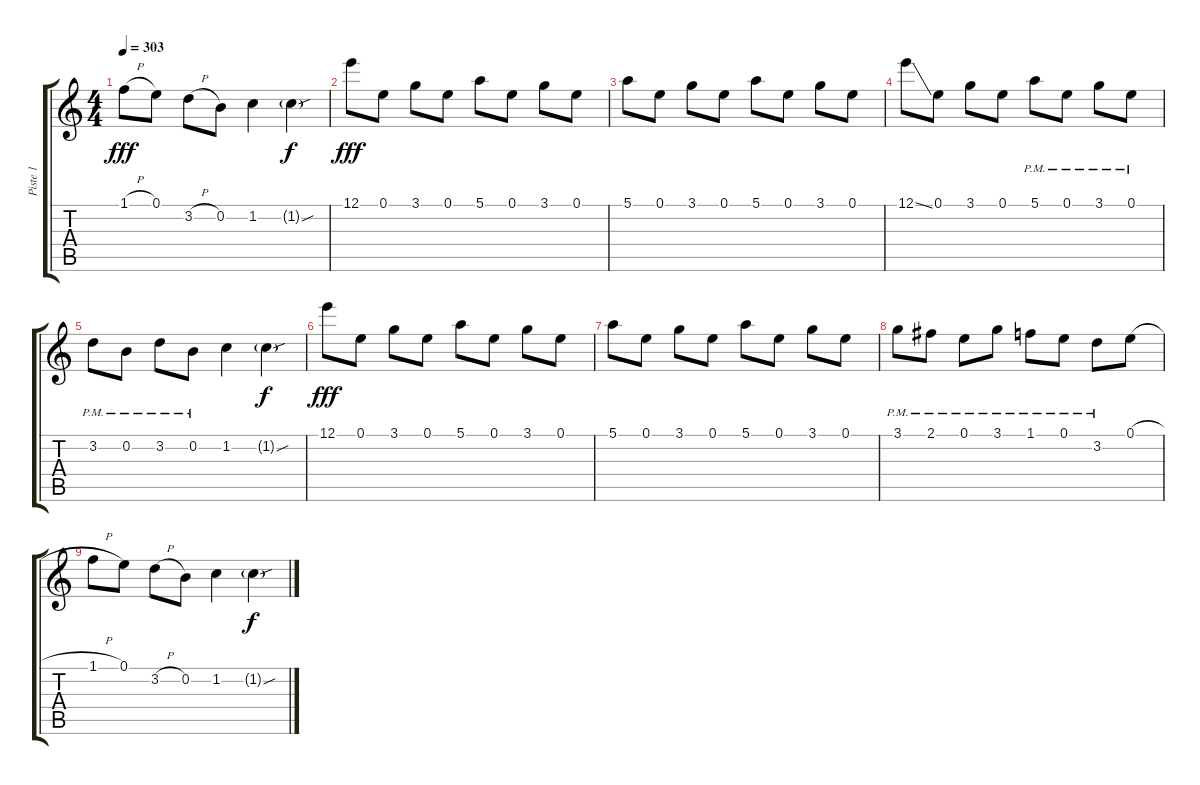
\track ("Piste 1" "Piste 1") {instrument distortionguitar}
\staff {score tabs}
\tuning (E4 B3 G3 D3 A2 E2) {hide}
\ts (4 4)
\tempo 303
\clef g2
\ks c
1.1{h}.8{dy fff} 0.1.8 3.2{h}.8 0.2.8 1.2.4 1.2{sou g}.4{dy f} |
12.1.8{dy fff} 0.1.8 3.1.8 0.1.8 5.1.8 0.1.8 3.1.8 0.1.8 |
5.1.8 0.1.8 3.1.8 0.1.8 5.1.8 0.1.8 3.1.8 0.1.8 |
12.1{ss}.8 0.1.8 3.1.8 0.1.8 5.1{pm}.8 0.1{pm}.8 3.1{pm}.8 0.1{pm}.8 |
3.2{pm}.8 0.2{pm}.8 3.2{pm}.8 0.2{pm}.8 1.2.4 1.2{sou g}.4{dy f} |
12.1.8{dy fff} 0.1.8 3.1.8 0.1.8 5.1.8 0.1.8 3.1.8 0.1.8 |
5.1.8 0.1.8 3.1.8 0.1.8 5.1.8 0.1.8 3.1.8 0.1.8 |
3.1{pm}.8 2.1{pm}.8 0.1{pm}.8 3.1{pm}.8 1.1{pm}.8 0.1{pm}.8 3.2{pm}.8 0.1{h}.8 |
1.1{h}.8 0.1.8 3.2{h}.8 0.2.8 1.2.4 1.2{sou g}.4{dy f}
